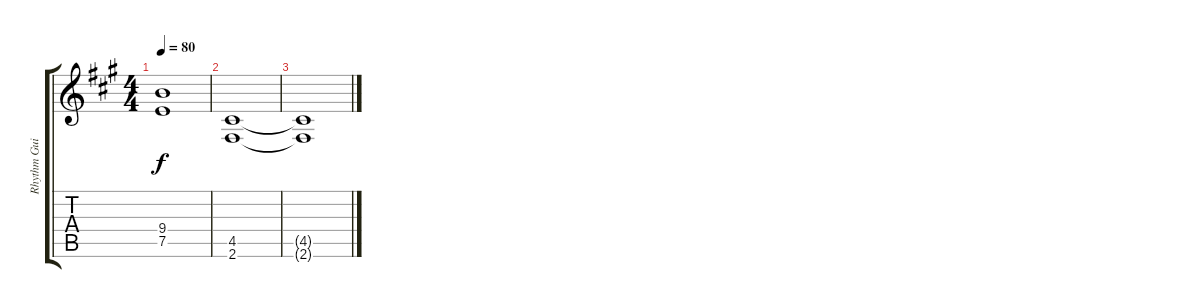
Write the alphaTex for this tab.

\track ("Rhythm Guitar 1" "Rhythm Gui") {instrument distortionguitar}
\staff {score tabs}
\tuning (E4 B3 G3 D3 A2 E2) {hide}
\ts (4 4)
\tempo 80
\clef g2
\ks a
(9.4{t} 7.5{t}).1{dy f} |
(4.5 2.6).1 |
(4.5{t} 2.6{t}).1
